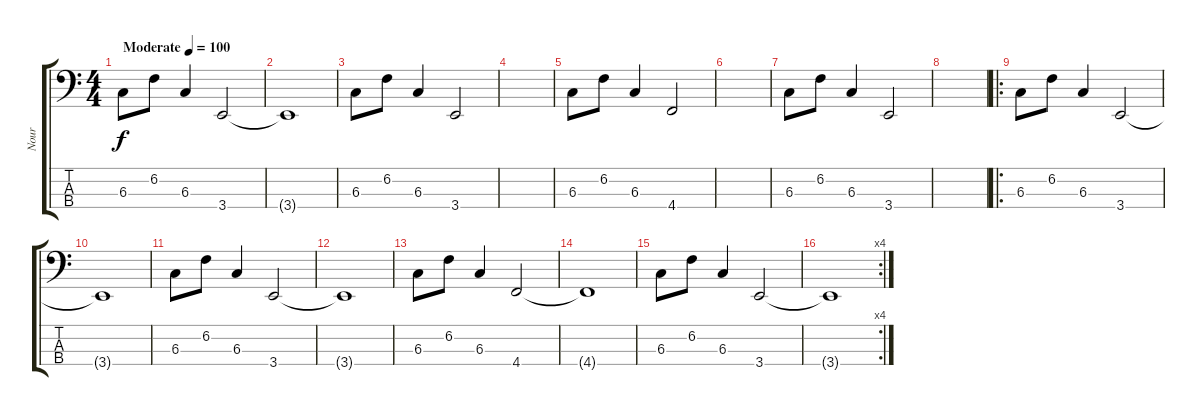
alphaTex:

\track ("Nour" "Nour") {instrument electricbassfinger}
\staff {score tabs}
\tuning (E2 B1 Gb1 Db1) {hide}
\ts (4 4)
\tempo (100 "Moderate")
\clef f4
\ks c
6.3.8{dy f instrument electricbassfinger} 6.2.8 6.3.4 3.4.2 |
3.4{t}.1 |
6.3.8 6.2.8 6.3.4 3.4.2 |
|
6.3.8 6.2.8 6.3.4 4.4.2 |
|
6.3.8 6.2.8 6.3.4 3.4.2 |
|
\ro
6.3.8 6.2.8 6.3.4 3.4.2 |
3.4{t}.1 |
6.3.8 6.2.8 6.3.4 3.4.2 |
3.4{t}.1 |
6.3.8 6.2.8 6.3.4 4.4.2 |
4.4{t}.1 |
6.3.8 6.2.8 6.3.4 3.4.2 |
\rc 4
3.4{t}.1
